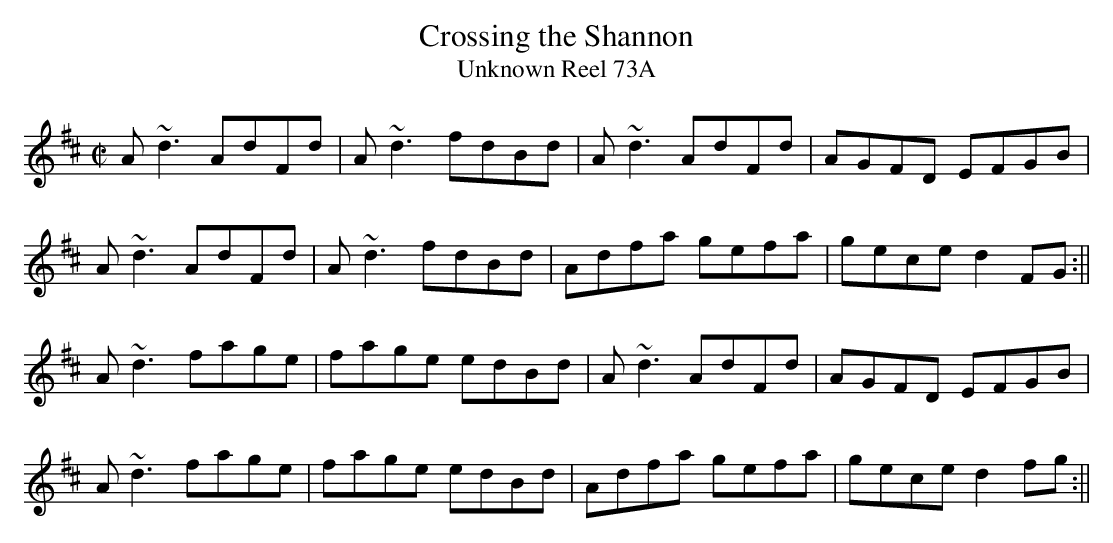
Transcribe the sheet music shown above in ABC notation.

X:1
T:Crossing the Shannon
T:Unknown Reel 73A
M:C|
L:1/8
K:D
A~d3 AdFd|A~d3 fdBd|A~d3 AdFd|AGFD EFGB|!
A~d3 AdFd|A~d3 fdBd|Adfa gefa|gece d2FG:||!
A~d3 fage|fage edBd|A~d3 AdFd|AGFD EFGB|!
A~d3 fage|fage edBd|Adfa gefa|gece d2fg:||
